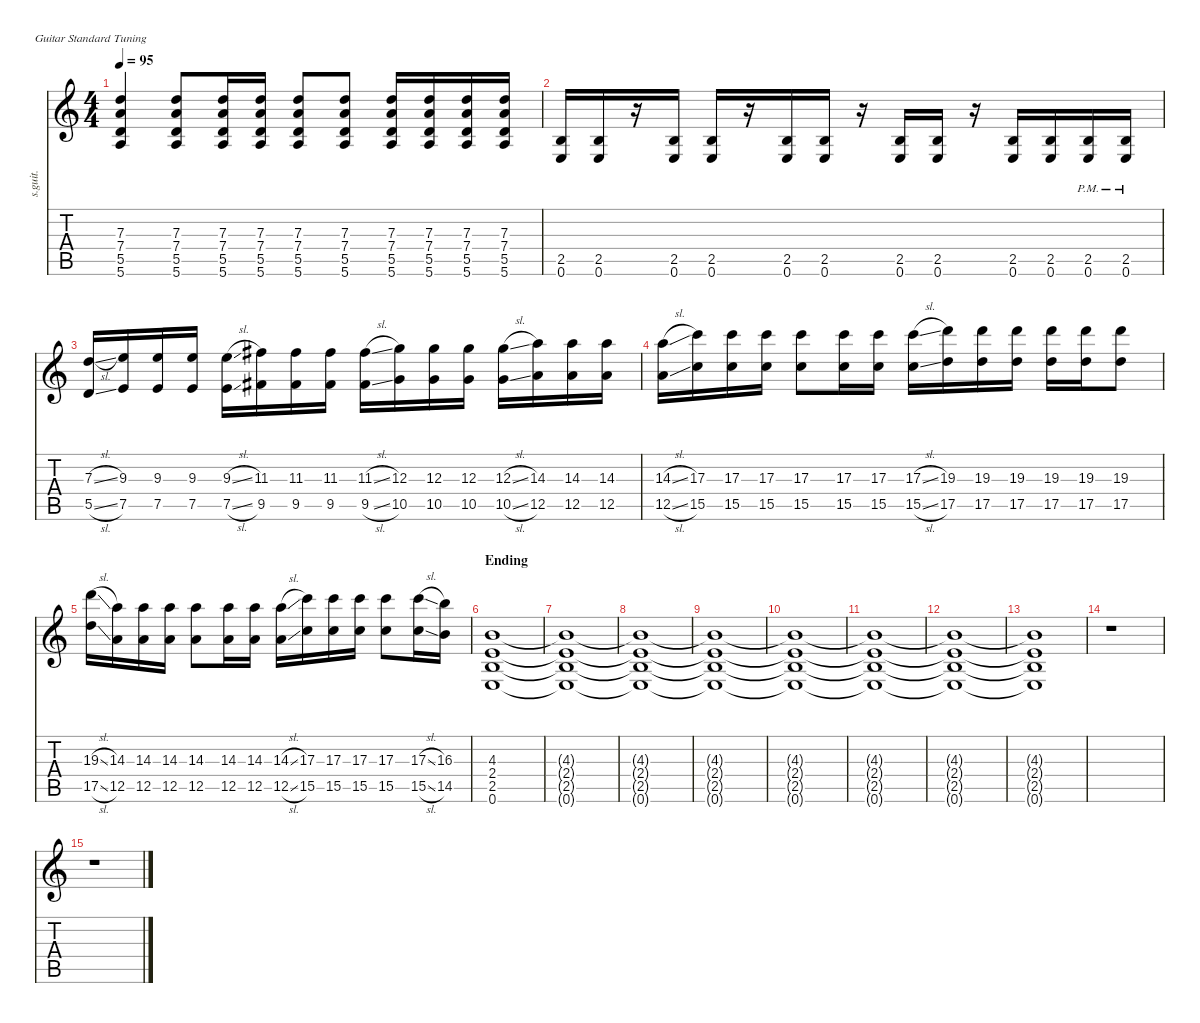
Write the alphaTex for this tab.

\defaultSystemsLayout 4
\hideDynamics
\bracketExtendMode nobrackets
\track ("Ben Moody" "s.guit.") {instrument distortionguitar}
\staff {score tabs}
\tuning (E4 B3 G3 D3 A2 E2)
\ts (4 4)
\tempo 95
\clef g2
\ks c
(7.3 7.4 5.5 5.6).4{lyrics (0 "") lyrics (1 "") lyrics (2 "") lyrics (3 "") lyrics (4 "") dy f} (7.3 7.4 5.5 5.6).8{lyrics (0 "") lyrics (1 "") lyrics (2 "") lyrics (3 "") lyrics (4 "")} (7.3 7.4 5.5 5.6).16{lyrics (0 "") lyrics (1 "") lyrics (2 "") lyrics (3 "") lyrics (4 "")} (7.3 7.4 5.5 5.6).16{lyrics (0 "") lyrics (1 "") lyrics (2 "") lyrics (3 "") lyrics (4 "")} (7.3 7.4 5.5 5.6).8{lyrics (0 "") lyrics (1 "") lyrics (2 "") lyrics (3 "") lyrics (4 "")} (7.3 7.4 5.5 5.6).8{lyrics (0 "") lyrics (1 "") lyrics (2 "") lyrics (3 "") lyrics (4 "")} (7.3 7.4 5.5 5.6).16{lyrics (0 "") lyrics (1 "") lyrics (2 "") lyrics (3 "") lyrics (4 "")} (7.3 7.4 5.5 5.6).16{lyrics (0 "") lyrics (1 "") lyrics (2 "") lyrics (3 "") lyrics (4 "")} (5.5 7.4 7.3 5.6).16{lyrics (0 "") lyrics (1 "") lyrics (2 "") lyrics (3 "") lyrics (4 "")} (5.5 7.3 7.4 5.6).16{lyrics (0 "") lyrics (1 "") lyrics (2 "") lyrics (3 "") lyrics (4 "")} |
(2.5 0.6).16{lyrics (0 "") lyrics (1 "") lyrics (2 "") lyrics (3 "") lyrics (4 "")} (2.5 0.6).16{lyrics (0 "") lyrics (1 "") lyrics (2 "") lyrics (3 "") lyrics (4 "")} r.16 (2.5 0.6).16{lyrics (0 "") lyrics (1 "") lyrics (2 "") lyrics (3 "") lyrics (4 "")} (2.5 0.6).16{lyrics (0 "") lyrics (1 "") lyrics (2 "") lyrics (3 "") lyrics (4 "")} r.16 (2.5 0.6).16{lyrics (0 "") lyrics (1 "") lyrics (2 "") lyrics (3 "") lyrics (4 "")} (2.5 0.6).16{lyrics (0 "") lyrics (1 "") lyrics (2 "") lyrics (3 "") lyrics (4 "")} r.16 (2.5 0.6).16{lyrics (0 "") lyrics (1 "") lyrics (2 "") lyrics (3 "") lyrics (4 "")} (2.5 0.6).16{lyrics (0 "") lyrics (1 "") lyrics (2 "") lyrics (3 "") lyrics (4 "")} r.16 (2.5 0.6).16{lyrics (0 "") lyrics (1 "") lyrics (2 "") lyrics (3 "") lyrics (4 "")} (2.5 0.6).16{lyrics (0 "") lyrics (1 "") lyrics (2 "") lyrics (3 "") lyrics (4 "")} (0.6{pm} 2.5{pm}).16{lyrics (0 "") lyrics (1 "") lyrics (2 "") lyrics (3 "") lyrics (4 "")} (0.6{pm} 2.5{pm}).16{lyrics (0 "") lyrics (1 "") lyrics (2 "") lyrics (3 "") lyrics (4 "")} |
(5.5{sl} 7.3{sl}).16{lyrics (0 "") lyrics (1 "") lyrics (2 "") lyrics (3 "") lyrics (4 "")} (7.5 9.3).16{lyrics (0 "") lyrics (1 "") lyrics (2 "") lyrics (3 "") lyrics (4 "")} (7.5 9.3).16{lyrics (0 "") lyrics (1 "") lyrics (2 "") lyrics (3 "") lyrics (4 "")} (7.5 9.3).16{lyrics (0 "") lyrics (1 "") lyrics (2 "") lyrics (3 "") lyrics (4 "")} (7.5{sl} 9.3{sl}).16{lyrics (0 "") lyrics (1 "") lyrics (2 "") lyrics (3 "") lyrics (4 "")} (9.5{acc #} 11.3{acc #}).16{lyrics (0 "") lyrics (1 "") lyrics (2 "") lyrics (3 "") lyrics (4 "")} (9.5{acc #} 11.3{acc #}).16{lyrics (0 "") lyrics (1 "") lyrics (2 "") lyrics (3 "") lyrics (4 "")} (9.5{acc #} 11.3{acc #}).16{lyrics (0 "") lyrics (1 "") lyrics (2 "") lyrics (3 "") lyrics (4 "")} (9.5{sl acc #} 11.3{sl acc #}).16{lyrics (0 "") lyrics (1 "") lyrics (2 "") lyrics (3 "") lyrics (4 "")} (10.5 12.3).16{lyrics (0 "") lyrics (1 "") lyrics (2 "") lyrics (3 "") lyrics (4 "")} (10.5 12.3).16{lyrics (0 "") lyrics (1 "") lyrics (2 "") lyrics (3 "") lyrics (4 "")} (10.5 12.3).16{lyrics (0 "") lyrics (1 "") lyrics (2 "") lyrics (3 "") lyrics (4 "")} (10.5{sl} 12.3{sl}).16{lyrics (0 "") lyrics (1 "") lyrics (2 "") lyrics (3 "") lyrics (4 "")} (12.5 14.3).16{lyrics (0 "") lyrics (1 "") lyrics (2 "") lyrics (3 "") lyrics (4 "")} (12.5 14.3).16{lyrics (0 "") lyrics (1 "") lyrics (2 "") lyrics (3 "") lyrics (4 "")} (12.5 14.3).16{lyrics (0 "") lyrics (1 "") lyrics (2 "") lyrics (3 "") lyrics (4 "")} |
(12.5{sl} 14.3{sl}).16{lyrics (0 "") lyrics (1 "") lyrics (2 "") lyrics (3 "") lyrics (4 "")} (15.5 17.3).16{lyrics (0 "") lyrics (1 "") lyrics (2 "") lyrics (3 "") lyrics (4 "")} (15.5 17.3).16{lyrics (0 "") lyrics (1 "") lyrics (2 "") lyrics (3 "") lyrics (4 "")} (15.5 17.3).16{lyrics (0 "") lyrics (1 "") lyrics (2 "") lyrics (3 "") lyrics (4 "")} (15.5 17.3).8{lyrics (0 "") lyrics (1 "") lyrics (2 "") lyrics (3 "") lyrics (4 "")} (15.5 17.3).16{lyrics (0 "") lyrics (1 "") lyrics (2 "") lyrics (3 "") lyrics (4 "")} (15.5 17.3).16{lyrics (0 "") lyrics (1 "") lyrics (2 "") lyrics (3 "") lyrics (4 "")} (15.5{sl} 17.3{sl}).16{lyrics (0 "") lyrics (1 "") lyrics (2 "") lyrics (3 "") lyrics (4 "")} (17.5 19.3).16{lyrics (0 "") lyrics (1 "") lyrics (2 "") lyrics (3 "") lyrics (4 "")} (17.5 19.3).16{lyrics (0 "") lyrics (1 "") lyrics (2 "") lyrics (3 "") lyrics (4 "")} (17.5 19.3).16{lyrics (0 "") lyrics (1 "") lyrics (2 "") lyrics (3 "") lyrics (4 "")} (17.5 19.3).16{lyrics (0 "") lyrics (1 "") lyrics (2 "") lyrics (3 "") lyrics (4 "")} (17.5 19.3).16{lyrics (0 "") lyrics (1 "") lyrics (2 "") lyrics (3 "") lyrics (4 "")} (17.5 19.3).8{lyrics (0 "") lyrics (1 "") lyrics (2 "") lyrics (3 "") lyrics (4 "")} |
(17.5{sl} 19.3{sl}).16{lyrics (0 "") lyrics (1 "") lyrics (2 "") lyrics (3 "") lyrics (4 "")} (12.5 14.3).16{lyrics (0 "") lyrics (1 "") lyrics (2 "") lyrics (3 "") lyrics (4 "")} (12.5 14.3).16{lyrics (0 "") lyrics (1 "") lyrics (2 "") lyrics (3 "") lyrics (4 "")} (12.5 14.3).16{lyrics (0 "") lyrics (1 "") lyrics (2 "") lyrics (3 "") lyrics (4 "")} (12.5 14.3).8{lyrics (0 "") lyrics (1 "") lyrics (2 "") lyrics (3 "") lyrics (4 "")} (12.5 14.3).16{lyrics (0 "") lyrics (1 "") lyrics (2 "") lyrics (3 "") lyrics (4 "")} (12.5 14.3).16{lyrics (0 "") lyrics (1 "") lyrics (2 "") lyrics (3 "") lyrics (4 "")} (12.5{sl} 14.3{sl}).16{lyrics (0 "") lyrics (1 "") lyrics (2 "") lyrics (3 "") lyrics (4 "")} (15.5 17.3).16{lyrics (0 "") lyrics (1 "") lyrics (2 "") lyrics (3 "") lyrics (4 "")} (15.5 17.3).16{lyrics (0 "") lyrics (1 "") lyrics (2 "") lyrics (3 "") lyrics (4 "")} (15.5 17.3).16{lyrics (0 "") lyrics (1 "") lyrics (2 "") lyrics (3 "") lyrics (4 "")} (15.5 17.3).8{lyrics (0 "") lyrics (1 "") lyrics (2 "") lyrics (3 "") lyrics (4 "")} (15.5{sl} 17.3{sl}).16{lyrics (0 "") lyrics (1 "") lyrics (2 "") lyrics (3 "") lyrics (4 "")} (14.5 16.3).16{lyrics (0 "") lyrics (1 "") lyrics (2 "") lyrics (3 "") lyrics (4 "")} |
\section ("" "Ending")
(2.5 0.6 2.4 4.3).1{lyrics (0 "") lyrics (1 "") lyrics (2 "") lyrics (3 "") lyrics (4 "")} |
(2.5{t} 4.3{t} 0.6{t} 2.4{t}).1{lyrics (0 "") lyrics (1 "") lyrics (2 "") lyrics (3 "") lyrics (4 "")} |
(2.5{t} 4.3{t} 2.4{t} 0.6{t}).1{lyrics (0 "") lyrics (1 "") lyrics (2 "") lyrics (3 "") lyrics (4 "")} |
(2.5{t} 4.3{t} 0.6{t} 2.4{t}).1{lyrics (0 "") lyrics (1 "") lyrics (2 "") lyrics (3 "") lyrics (4 "")} |
(0.6{t} 2.5{t} 2.4{t} 4.3{t}).1{lyrics (0 "") lyrics (1 "") lyrics (2 "") lyrics (3 "") lyrics (4 "")} |
(0.6{t} 2.5{t} 2.4{t} 4.3{t}).1{lyrics (0 "") lyrics (1 "") lyrics (2 "") lyrics (3 "") lyrics (4 "")} |
(0.6{t} 2.5{t} 2.4{t} 4.3{t}).1{lyrics (0 "") lyrics (1 "") lyrics (2 "") lyrics (3 "") lyrics (4 "")} |
(0.6{t} 2.5{t} 2.4{t} 4.3{t}).1{lyrics (0 "") lyrics (1 "") lyrics (2 "") lyrics (3 "") lyrics (4 "")} |
r.1 |
r.1
